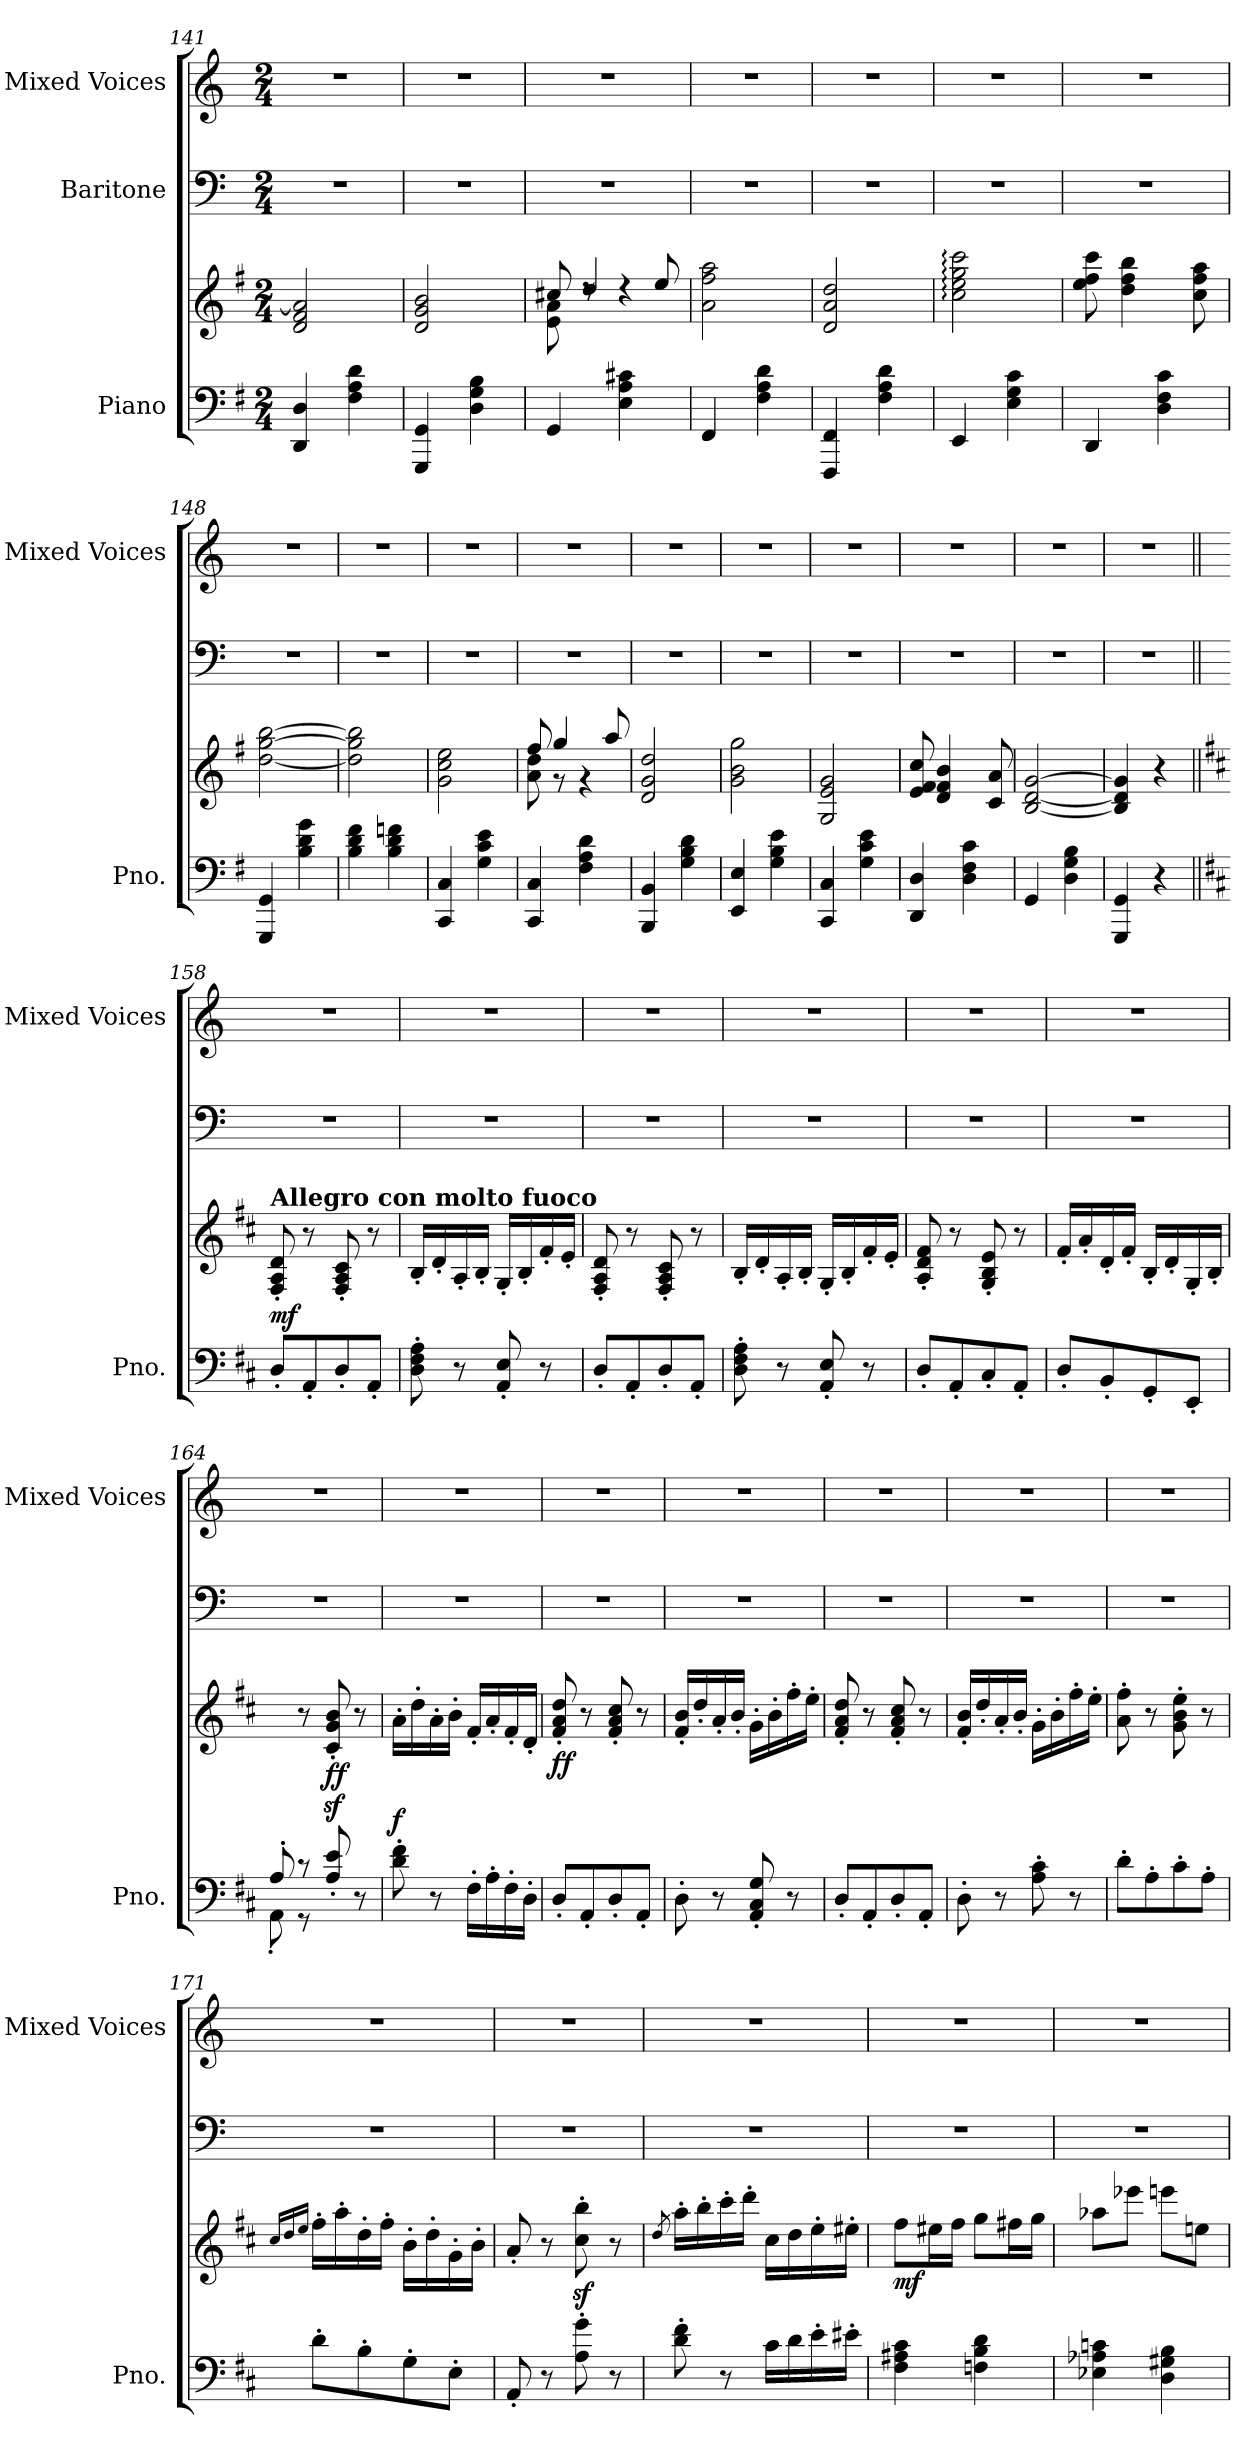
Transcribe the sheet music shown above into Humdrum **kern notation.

**kern	**kern	**dynam	**kern	**kern
*part3	*part3	*part3	*part2	*part1
*staff4	*staff3	*staff3/4	*staff2	*staff1
*I"Piano	*	*	*I"Baritone	*I"Mixed Voices
*I'Pno.	*	*	*	*I'Mixed Voices
*clefF4	*clefG2	*	*clefF4	*clefG2
*k[f#]	*k[f#]	*	*k[]	*k[]
*M2/4	*M2/4	*	*M2/4	*M2/4
=141	=141	=141	=141	=141
4DD/ 4D/	2d/ 2f#/ 2a/]	.	2r	2r
4F#\ 4A\ 4d\	.	.	.	.
=142	=142	=142	=142	=142
4GGG/ 4GG/	2d/ 2g/ 2b/	.	2r	2r
4D\ 4G\ 4B\	.	.	.	.
=143	=143	=143	=143	=143
*	*^	*	*	*
4GG/	8cc#X/	8e\ 8a\	.	2r	2r
.	4dd/	8rdd	.	.	.
4E\ 4A\ 4c#X\	.	4rdd	.	.	.
.	8ee/	.	.	.	.
*	*v	*v	*	*	*
=144	=144	=144	=144	=144
4FF#/	2a\ 2ff#\ 2aa\	.	2r	2r
4F#\ 4A\ 4d\	.	.	.	.
!!LO:LB:g=z
=145	=145	=145	=145	=145
4FFF#/ 4FF#/	2d/ 2a/ 2dd/	.	2r	2r
4F#\ 4A\ 4d\	.	.	.	.
=146	=146	=146	=146	=146
4EE/	2cc\: 2ee\: 2gg\: 2ccc\:	.	2r	2r
4E\ 4G\ 4c\	.	.	.	.
=147	=147	=147	=147	=147
4DD/	8ee\ 8ff#\ 8ccc\	.	2r	2r
.	4dd\ 4ff#\ 4bb\	.	.	.
4D\ 4F#\ 4c\	.	.	.	.
.	8cc\ 8ff#\ 8aa\	.	.	.
=148	=148	=148	=148	=148
4GGG/ 4GG/	[2dd\ [2gg\ [2bb\	.	2r	2r
4B\ 4d\ 4g\	.	.	.	.
=149	=149	=149	=149	=149
4B\ 4d\ 4f#\	2dd\] 2gg\] 2bb\]	.	2r	2r
4B\ 4d\ 4fn\	.	.	.	.
=150	=150	=150	=150	=150
4CC/ 4C/	2g\ 2cc\ 2ee\	.	2r	2r
4G\ 4c\ 4e\	.	.	.	.
=151	=151	=151	=151	=151
*	*^	*	*	*
4CC/ 4C/	8ff#/	8a\ 8dd\	.	2r	2r
.	4gg/	8r	.	.	.
4F#\ 4A\ 4d\	.	4r	.	.	.
.	8aa/	.	.	.	.
*	*v	*v	*	*	*
=152	=152	=152	=152	=152
4BBB/ 4BB/	2d/ 2g/ 2dd/	.	2r	2r
4G\ 4B\ 4d\	.	.	.	.
=153	=153	=153	=153	=153
4EE/ 4E/	2g\ 2b\ 2gg\	.	2r	2r
4G\ 4B\ 4e\	.	.	.	.
!!LO:LB:g=z
=154	=154	=154	=154	=154
4CC/ 4C/	2G/ 2e/ 2g/	.	2r	2r
4G\ 4c\ 4e\	.	.	.	.
=155	=155	=155	=155	=155
4DD/ 4D/	8e/ 8f#/ 8cc/	.	2r	2r
.	4d/ 4f#/ 4b/	.	.	.
4D\ 4F#\ 4c\	.	.	.	.
.	8c/ 8a/	.	.	.
=156	=156	=156	=156	=156
4GG/	[2B/ [2d/ [2g/	.	2r	2r
4D\ 4G\ 4B\	.	.	.	.
=157	=157	=157	=157	=157
4GGG/ 4GG/	4B/] 4d/] 4g/]	.	2r	2r
4r	4r	.	.	.
=158||	=158||	=158||	=158||	=158||
*k[f#c#]	*k[f#c#]	*	*	*
*	*	*	*	*MM106
!	!LO:TX:a:B:t=Allegro con molto fuoco	!	!	!
!	!	!LO:DY:b	!	!
8D'/L	8F#/' 8A/' 8d/'	mf	2r	2r
8AA'/	8r	.	.	.
8D'/	8F#/' 8A/' 8c#/'	.	.	.
8AA'/J	8r	.	.	.
=159	=159	=159	=159	=159
8D\' 8F#\' 8A\'	16B'/LL	.	2r	2r
.	16d'/	.	.	.
8r	16A'/	.	.	.
.	16B'/JJ	.	.	.
8AA/' 8E/'	16G'/LL	.	.	.
.	16B'/	.	.	.
8r	16f#'/	.	.	.
.	16e'/JJ	.	.	.
=160	=160	=160	=160	=160
8D'/L	8F#/' 8A/' 8d/'	.	2r	2r
8AA'/	8r	.	.	.
8D'/	8F#/' 8A/' 8c#/'	.	.	.
8AA'/J	8r	.	.	.
!!LO:LB:g=z
=161	=161	=161	=161	=161
8D\' 8F#\' 8A\'	16B'/LL	.	2r	2r
.	16d'/	.	.	.
8r	16A'/	.	.	.
.	16B'/JJ	.	.	.
8AA/' 8E/'	16G'/LL	.	.	.
.	16B'/	.	.	.
8r	16f#'/	.	.	.
.	16e'/JJ	.	.	.
=162	=162	=162	=162	=162
8D'/L	8A/' 8d/' 8f#/'	.	2r	2r
8AA'/	8r	.	.	.
8C#'/	8G/' 8B/' 8e/'	.	.	.
8AA'/J	8r	.	.	.
=163	=163	=163	=163	=163
8D'/L	16f#'/LL	.	2r	2r
.	16a'/	.	.	.
8BB'/	16d'/	.	.	.
.	16f#'/JJ	.	.	.
8GG'/	16B'/LL	.	.	.
.	16d'/	.	.	.
8EE'/J	16G'/	.	.	.
.	16B'/JJ	.	.	.
=164	=164	=164	=164	=164
*^	*	*	*	*
8A'/	8AA'\	8ryy	.	2r	2r
8r	8r	8r	.	.	.
!	!	!	!LO:DY:b	!	!
8A/' 8e/'	4ryy	8c#/z<' 8g/z<' 8b/z<'	ff	.	.
8r	.	8r	.	.	.
*v	*v	*	*	*	*
=165	=165	=165	=165	=165
!	!	!LO:DY:a=2	!	!
8d\' 8f#\'	16a'\LL	f	2r	2r
.	16dd'\	.	.	.
8r	16a'\	.	.	.
.	16b'\JJ	.	.	.
16F#'\LL	16f#'/LL	.	.	.
16A'\	16a'/	.	.	.
16F#'\	16f#'/	.	.	.
16D'\JJ	16d'/JJ	.	.	.
!!LO:PB:g=z
=166	=166	=166	=166	=166
!	!	!LO:DY:b	!	!
8D'/L	8f#/' 8a/' 8dd/'	ff	2r	2r
8AA'/	8r	.	.	.
8D'/	8f#/' 8a/' 8cc#/'	.	.	.
8AA'/J	8r	.	.	.
=167	=167	=167	=167	=167
8D'\	16f#/' 16b/'LL	.	2r	2r
.	16dd'/	.	.	.
8r	16a'/	.	.	.
.	16b'/JJ	.	.	.
8AA/' 8C#/' 8G/'	16g'\LL	.	.	.
.	16b'\	.	.	.
8r	16ff#'\	.	.	.
.	16ee'\JJ	.	.	.
=168	=168	=168	=168	=168
8D'/L	8f#/' 8a/' 8dd/'	.	2r	2r
8AA'/	8r	.	.	.
8D'/	8f#/' 8a/' 8cc#/'	.	.	.
8AA'/J	8r	.	.	.
=169	=169	=169	=169	=169
8D'\	16f#/' 16b/'LL	.	2r	2r
.	16dd'/	.	.	.
8r	16a'/	.	.	.
.	16b'/JJ	.	.	.
8A\' 8c#\'	16g'\LL	.	.	.
.	16b'\	.	.	.
8r	16ff#'\	.	.	.
.	16ee'\JJ	.	.	.
=170	=170	=170	=170	=170
8d'\L	8a\' 8ff#\'	.	2r	2r
8A'\	8r	.	.	.
8c#'\	8g\' 8b\' 8ee\'	.	.	.
8A'\J	8r	.	.	.
!!LO:LB:g=z
=171	=171	=171	=171	=171
.	16qcc#/LL	.	.	.
.	16qdd/	.	.	.
.	16qee/JJ	.	.	.
8d'\L	16ff#'\LL	.	2r	2r
.	16aa'\	.	.	.
8B'\	16dd'\	.	.	.
.	16ff#'\JJ	.	.	.
8G'\	16b'\LL	.	.	.
.	16dd'\	.	.	.
8E'\J	16g'\	.	.	.
.	16b'\JJ	.	.	.
=172	=172	=172	=172	=172
8AA'/	8a'/	.	2r	2r
8r	8r	.	.	.
8A\' 8g\'	8cc#\z<' 8bb\z<'	.	.	.
8r	8r	.	.	.
=173	=173	=173	=173	=173
.	8qdd/	.	.	.
8d\' 8f#\'	16aa'\LL	.	2r	2r
.	16bb'\	.	.	.
8r	16ccc#'\	.	.	.
.	16ddd'\JJ	.	.	.
16c#\LL	16cc#\LL	.	.	.
16d\	16dd\	.	.	.
16e'\	16ee'\	.	.	.
16e#X'\JJ	16ee#X'\JJ	.	.	.
=174	=174	=174	=174	=174
!	!	!LO:DY:b	!	!
4F#\ 4A#X\ 4c#\	8ff#\L	mf	2r	2r
.	16ee#X\L	.	.	.
.	16ff#\JJ	.	.	.
4Fn\ 4B\ 4d\	8gg\L	.	.	.
.	16ff#X\L	.	.	.
.	16gg\JJ	.	.	.
=175	=175	=175	=175	=175
4E-X\ 4A-X\ 4cn\	8aa-X\L	.	2r	2r
.	8eee-X\J	.	.	.
4D\ 4G#X\ 4B\	8eeen\L	.	.	.
.	8een\J	.	.	.
=	=	=	=	=
*-	*-	*-	*-	*-
